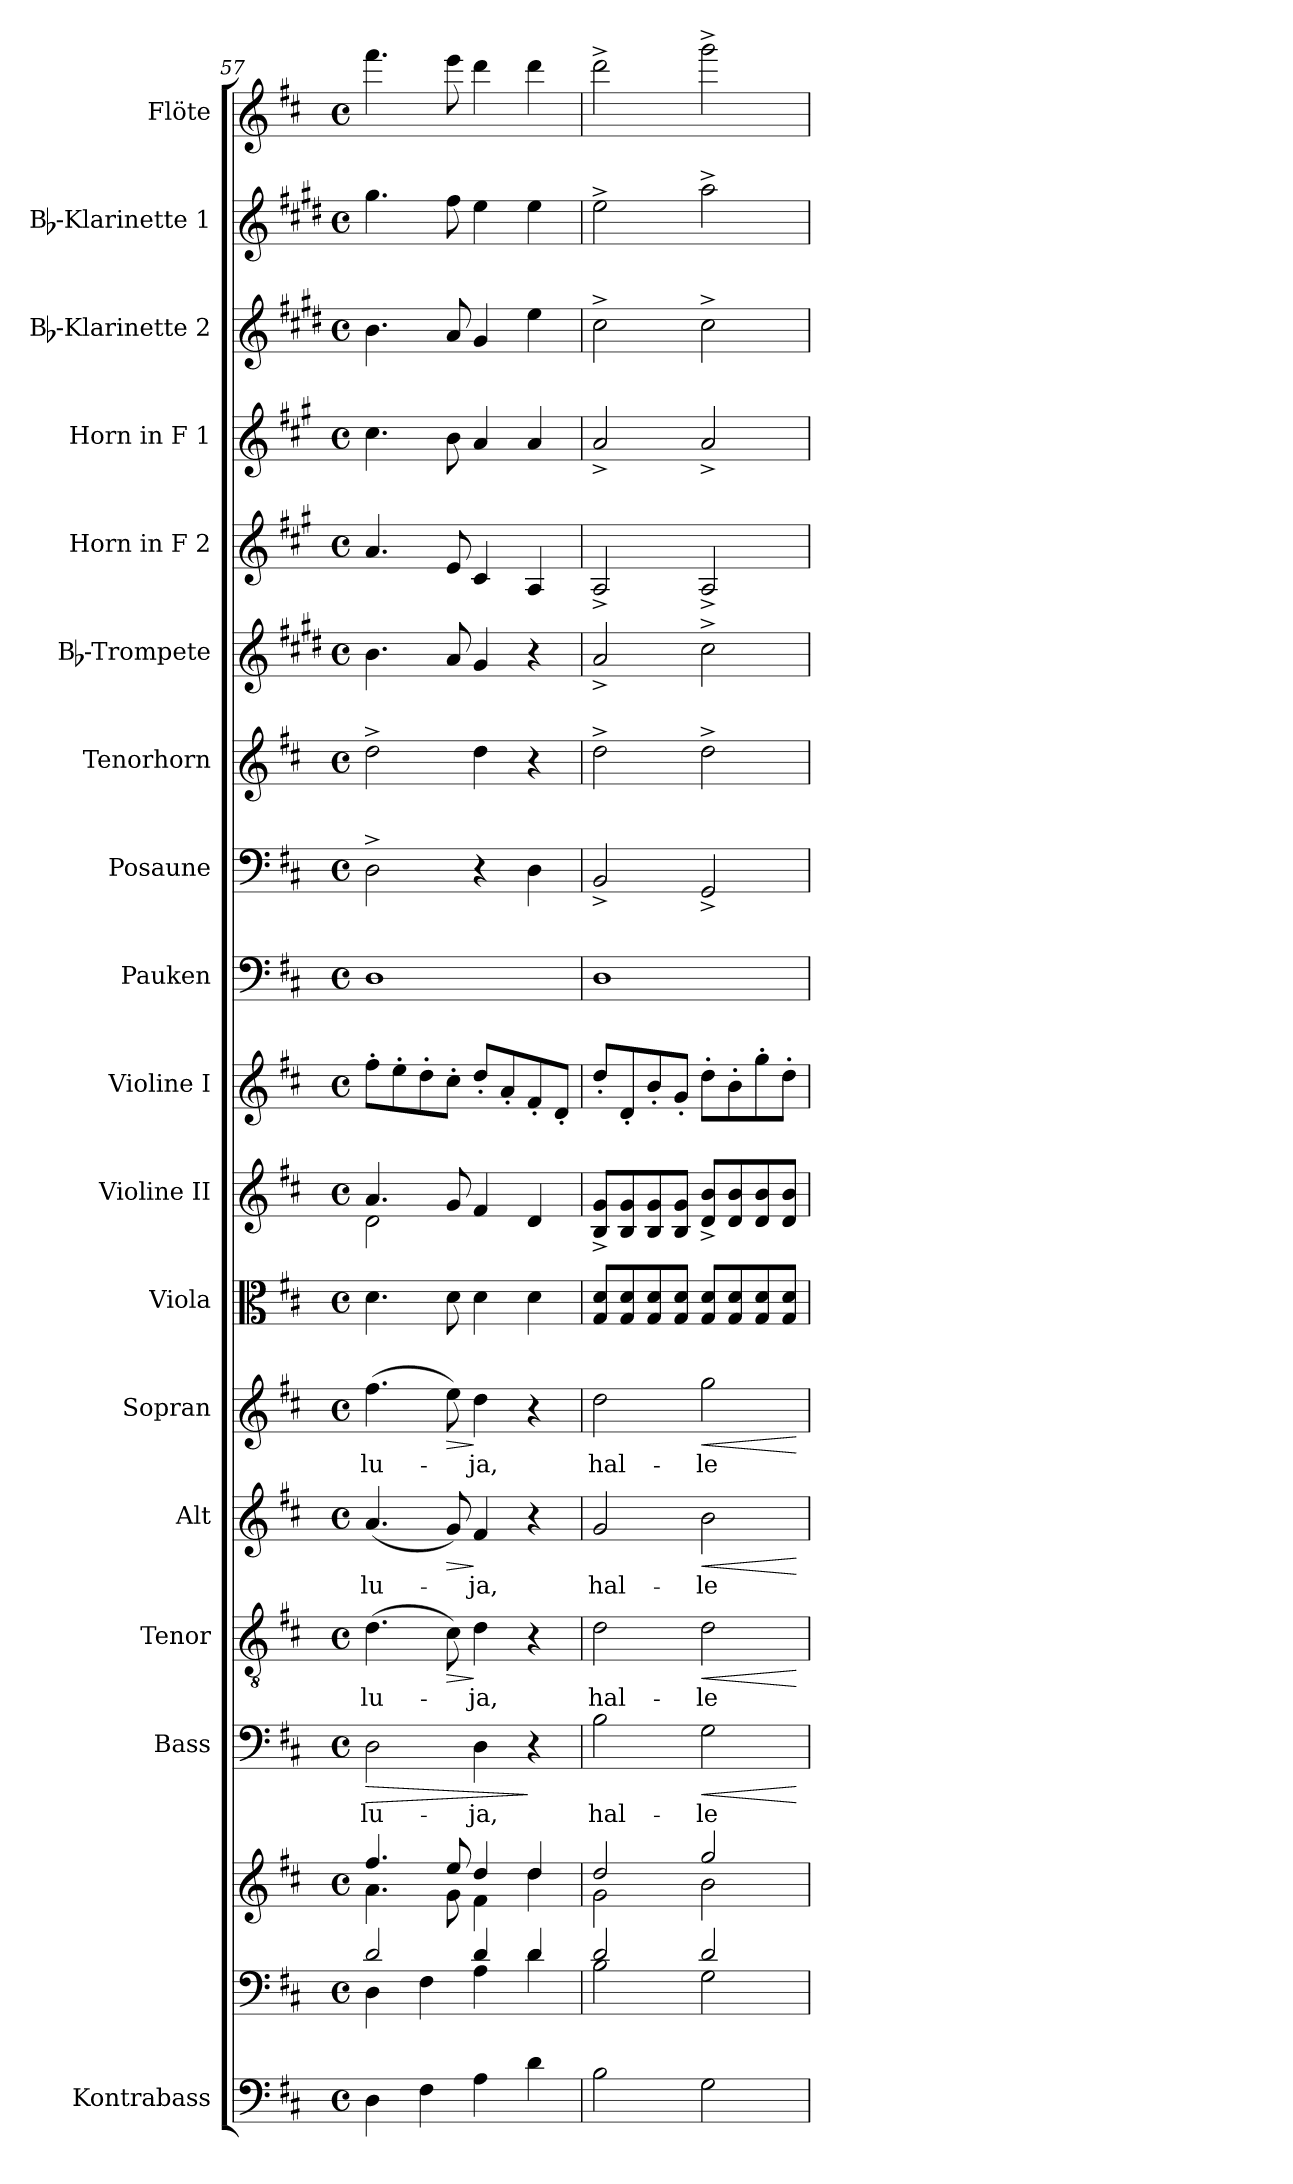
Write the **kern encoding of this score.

**kern	**kern	**kern	**kern	**text	**dynam	**kern	**text	**dynam	**kern	**text	**dynam	**kern	**text	**dynam	**kern	**kern	**kern	**kern	**kern	**kern	**kern	**kern	**kern	**kern	**kern	**kern
*part18	*part17	*part17	*part16	*part16	*part16	*part15	*part15	*part15	*part14	*part14	*part14	*part13	*part13	*part13	*part12	*part11	*part10	*part9	*part8	*part7	*part6	*part5	*part4	*part3	*part2	*part1
*staff19	*staff18	*staff17	*staff16	*staff16	*staff16	*staff15	*staff15	*staff15	*staff14	*staff14	*staff14	*staff13	*staff13	*staff13	*staff12	*staff11	*staff10	*staff9	*staff8	*staff7	*staff6	*staff5	*staff4	*staff3	*staff2	*staff1
*I"Kontrabass	*	*	*I"Bass	*	*	*I"Tenor	*	*	*I"Alt	*	*	*I"Sopran	*	*	*I"Viola	*I"Violine II	*I"Violine I	*I"Pauken	*I"Posaune	*I"Tenorhorn	*I"Bb-Trompete	*I"Horn in F 2	*I"Horn in F 1	*I"Bb-Klarinette 2	*I"Bb-Klarinette 1	*I"Flöte
*I'Kb.	*	*	*I'B.	*	*	*I'T.	*	*	*I'A.	*	*	*I'S.	*	*	*I'Vla.	*I'Vl. II	*I'Vl. I	*I'Pk.	*I'Pos.	*I'T. Hrn.	*I'Bb Trp.	*	*	*I'Bb Kl. 2	*I'Bb Kl. 1	*I'Fl.
*clefF4	*clefF4	*clefG2	*clefF4	*	*	*clefGv2	*	*	*clefG2	*	*	*clefG2	*	*	*clefC3	*clefG2	*clefG2	*clefF4	*clefF4	*clefG2	*clefG2	*clefG2	*clefG2	*clefG2	*clefG2	*clefG2
*ITrd7c12	*	*	*	*	*	*	*	*	*	*	*	*	*	*	*	*	*	*	*	*ITrd8c14	*ITrd1c2	*ITrd4c7	*ITrd4c7	*ITrd1c2	*ITrd1c2	*
*k[f#c#]	*k[f#c#]	*k[f#c#]	*k[f#c#]	*	*	*k[f#c#]	*	*	*k[f#c#]	*	*	*k[f#c#]	*	*	*k[f#c#]	*k[f#c#]	*k[f#c#]	*k[f#c#]	*k[f#c#]	*k[f#c#]	*k[f#c#]	*k[f#c#]	*k[f#c#]	*k[f#c#]	*k[f#c#]	*k[f#c#]
*D:	*D:	*D:	*D:	*	*	*D:	*	*	*D:	*	*	*D:	*	*	*D:	*D:	*D:	*D:	*D:	*D:	*D:	*D:	*D:	*D:	*D:	*D:
*M4/4	*M4/4	*M4/4	*M4/4	*	*	*M4/4	*	*	*M4/4	*	*	*M4/4	*	*	*M4/4	*M4/4	*M4/4	*M4/4	*M4/4	*M4/4	*M4/4	*M4/4	*M4/4	*M4/4	*M4/4	*M4/4
*met(c)	*met(c)	*met(c)	*met(c)	*	*	*met(c)	*	*	*met(c)	*	*	*met(c)	*	*	*met(c)	*met(c)	*met(c)	*met(c)	*met(c)	*met(c)	*met(c)	*met(c)	*met(c)	*met(c)	*met(c)	*met(c)
=57	=57	=57	=57	=57	=57	=57	=57	=57	=57	=57	=57	=57	=57	=57	=57	=57	=57	=57	=57	=57	=57	=57	=57	=57	=57	=57
*	*^	*^	*	*	*	*	*	*	*	*	*	*	*	*	*	*	*	*	*	*	*	*	*	*	*	*
!	!	!	!	!	!	!LO:LY:b	!LO:HP:b	!	!LO:LY:b	!	!	!LO:LY:b	!	!	!LO:LY:b	!	!	!	!	!	!	!	!	!	!	!	!	!
*	*	*	*	*	*	*	*	*	*	*	*	*	*	*	*	*	*	*^	*	*	*	*	*	*	*	*	*	*
4DD\	2d/	4D\	4.ff#/	4.a\	2D\	-lu-	>	(>4.d\	-lu-	.	(<4.a/	-lu-	.	(>4.ff#\	-lu-	.	4.d\	4.a/	2d\	8ff#'>\L	1D	2D^>\	2d^>\	4.a\	4.d/	4.f#\	4.a\	4.ff#\	4.fff#\
.	.	.	.	.	.	.	.	.	.	.	.	.	.	.	.	.	.	.	.	8ee'>\	.	.	.	.	.	.	.	.	.
4FF#\	.	4F#\	.	.	.	.	.	.	.	.	.	.	.	.	.	.	.	.	.	8dd'>\	.	.	.	.	.	.	.	.	.
!	!	!	!	!	!	!	!	!	!	!LO:HP:b	!	!	!LO:HP:b	!	!	!LO:HP:b	!	!	!	!	!	!	!	!	!	!	!	!	!
.	.	.	8ee/	8g\	.	.	.	8c#\)	.	>	8g/)	.	>	8ee\)	.	>	8d\	8g/	.	8cc#'>\J	.	.	.	8g/	8A/	8e\	8g/	8ee\	8eee\
!	!	!	!	!	!	!LO:LY:b	!	!	!LO:LY:b	!	!	!LO:LY:b	!	!	!LO:LY:b	!	!	!	!	!	!	!	!	!	!	!	!	!	!
4AA\	4d/	4A\	4dd/	4f#\	4D\	-ja,	.	4d\	-ja,	]	4f#/	-ja,	]	4dd\	-ja,	]	4d\	4f#/	2ryy	8dd'</L	.	4r	4d\	4f#/	4F#/	4d/	4f#/	4dd\	4ddd\
.	.	.	.	.	.	.	.	.	.	.	.	.	.	.	.	.	.	.	.	8a'</	.	.	.	.	.	.	.	.	.
4D\	4d/	4d\	4dd/	4dd\	4r	.	]	4r	.	.	4r	.	.	4r	.	.	4d\	4d/	.	8f#'</	.	4D\	4r	4r	4D/	4d/	4dd\	4dd\	4ddd\
.	.	.	.	.	.	.	.	.	.	.	.	.	.	.	.	.	.	.	.	8d'</J	.	.	.	.	.	.	.	.	.
*	*	*	*	*	*	*	*	*	*	*	*	*	*	*	*	*	*	*v	*v	*	*	*	*	*	*	*	*	*	*
=58	=58	=58	=58	=58	=58	=58	=58	=58	=58	=58	=58	=58	=58	=58	=58	=58	=58	=58	=58	=58	=58	=58	=58	=58	=58	=58	=58	=58
!	!	!	!	!	!	!LO:LY:b	!	!	!LO:LY:b	!	!	!LO:LY:b	!	!	!LO:LY:b	!	!	!	!	!	!	!	!	!	!	!	!	!
2BB\	2d/	2B\	2dd/	2g\	2B\	hal-	.	2d\	hal-	.	2g/	hal-	.	2dd\	hal-	.	8G/ 8d/L	8B/^< 8g/^<L	8dd'</L	1D	2BB^</	2d^>\	2g^</	2D^</	2d^</	2b^>\	2dd^>\	2ddd^>\
.	.	.	.	.	.	.	.	.	.	.	.	.	.	.	.	.	8G/ 8d/	8B/ 8g/	8d'</	.	.	.	.	.	.	.	.	.
.	.	.	.	.	.	.	.	.	.	.	.	.	.	.	.	.	8G/ 8d/	8B/ 8g/	8b'</	.	.	.	.	.	.	.	.	.
.	.	.	.	.	.	.	.	.	.	.	.	.	.	.	.	.	8G/ 8d/J	8B/ 8g/J	8g'</J	.	.	.	.	.	.	.	.	.
!	!	!	!	!	!	!LO:LY:b	!LO:HP:b	!	!LO:LY:b	!LO:HP:b	!	!LO:LY:b	!LO:HP:b	!	!LO:LY:b	!LO:HP:b	!	!	!	!	!	!	!	!	!	!	!	!
2GG\	2d/	2G\	2gg/	2b\	2G\	-le-	<	2d\	-le-	<	2b\	-le-	<	2gg\	-le-	<	8G/ 8d/L	8d/^< 8b/^<L	8dd'>\L	.	2GG^</	2d^>\	2b^>\	2D^</	2d^</	2b^>\	2gg^>\	2ggg^>\
.	.	.	.	.	.	.	.	.	.	.	.	.	.	.	.	.	8G/ 8d/	8d/ 8b/	8b'>\	.	.	.	.	.	.	.	.	.
.	.	.	.	.	.	.	.	.	.	.	.	.	.	.	.	.	8G/ 8d/	8d/ 8b/	8gg'>\	.	.	.	.	.	.	.	.	.
.	.	.	.	.	.	.	.	.	.	.	.	.	.	.	.	.	8G/ 8d/J	8d/ 8b/J	8dd'>\J	.	.	.	.	.	.	.	.	.
*	*v	*v	*	*	*	*	*	*	*	*	*	*	*	*	*	*	*	*	*	*	*	*	*	*	*	*	*	*
*	*	*v	*v	*	*	*	*	*	*	*	*	*	*	*	*	*	*	*	*	*	*	*	*	*	*	*	*
.	.	.	.	.	[	.	.	[	.	.	[	.	.	[	.	.	.	.	.	.	.	.	.	.	.	.
=	=	=	=	=	=	=	=	=	=	=	=	=	=	=	=	=	=	=	=	=	=	=	=	=	=	=
*-	*-	*-	*-	*-	*-	*-	*-	*-	*-	*-	*-	*-	*-	*-	*-	*-	*-	*-	*-	*-	*-	*-	*-	*-	*-	*-
